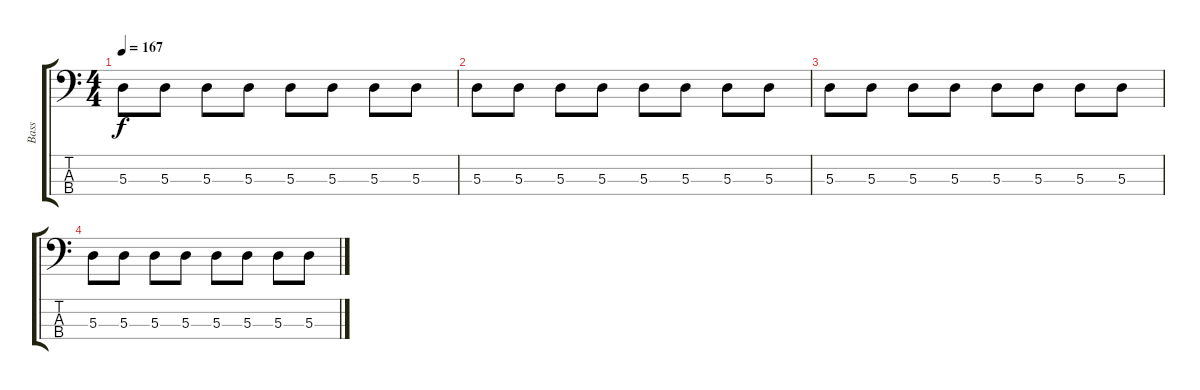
\track ("Bass" "Bass") {instrument electricbassfinger}
\staff {score tabs}
\tuning (G2 D2 A1 E1) {hide}
\ts (4 4)
\tempo 167
\clef f4
\ks c
5.3.8{dy f} 5.3.8 5.3.8 5.3.8 5.3.8 5.3.8 5.3.8 5.3.8 |
5.3.8 5.3.8 5.3.8 5.3.8 5.3.8 5.3.8 5.3.8 5.3.8 |
5.3.8 5.3.8 5.3.8 5.3.8 5.3.8 5.3.8 5.3.8 5.3.8 |
5.3.8 5.3.8 5.3.8 5.3.8 5.3.8 5.3.8 5.3.8 5.3.8
